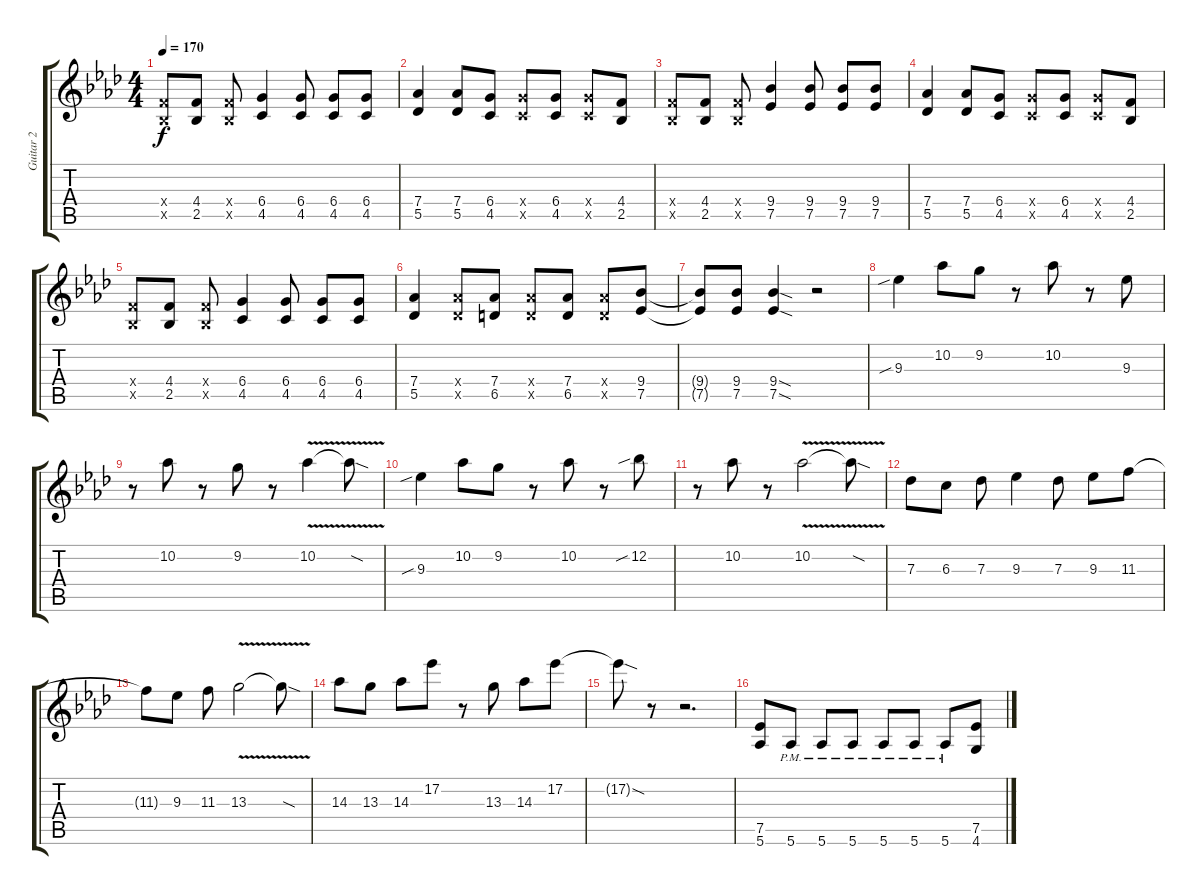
\track ("Guitar 2" "Guitar 2") {instrument distortionguitar}
\staff {score tabs}
\tuning (Eb4 Bb3 Gb3 Db3 Ab2 Eb2) {hide}
\ts (4 4)
\tempo 170
\clef g2
\ks ab
(4.4{x} 2.5{x}).8{dy f} (4.4 2.5).8 (4.4{x} 2.5{x}).8 (6.4 4.5).4 (6.4 4.5).8 (6.4 4.5).8 (6.4 4.5).8 |
(7.4 5.5).4 (7.4 5.5).8 (6.4 4.5).8 (6.4{x} 4.5{x}).8 (6.4 4.5).8 (6.4{x} 4.5{x}).8 (4.4 2.5).8 |
(4.4{x} 2.5{x}).8 (4.4 2.5).8 (4.4{x} 2.5{x}).8 (9.4 7.5).4 (9.4 7.5).8 (9.4 7.5).8 (9.4 7.5).8 |
(7.4 5.5).4 (7.4 5.5).8 (6.4 4.5).8 (6.4{x} 4.5{x}).8 (6.4 4.5).8 (6.4{x} 4.5{x}).8 (4.4 2.5).8 |
(4.4{x} 2.5{x}).8 (4.4 2.5).8 (4.4{x} 2.5{x}).8 (6.4 4.5).4 (6.4 4.5).8 (6.4 4.5).8 (6.4 4.5).8 |
(7.4 5.5).4 (7.4{x} 5.5{x}).8 (7.4 6.5).8 (7.4{x} 6.5{x}).8 (7.4 6.5).8 (7.4{x} 6.5{x}).8 (9.4 7.5).8 |
(9.4{t} 7.5{t}).8 (9.4 7.5).8 (9.4{sod} 7.5{sod}).4 r.2 |
9.3{sib}.4 10.2.8 9.2.8 r.8 10.2.8 r.8 9.3.8 |
r.8 10.2.8 r.8 9.2.8 r.8 10.2{v}.4 10.2{sod t}.8 |
9.3{sib}.4 10.2.8 9.2.8 r.8 10.2.8 r.8 12.2{sib}.8 |
r.8 10.2.8 r.8 10.2{v}.2 10.2{sod t}.8 |
7.3.8 6.3.8 7.3.8 9.3.4 7.3.8 9.3.8 11.3.8 |
11.3{t}.8 9.3.8 11.3.8 13.3{v}.2 13.3{sod t}.8 |
14.3.8 13.3.8 14.3.8 17.2.8 r.8 13.3.8 14.3.8 17.2.8 |
17.2{sod t}.8 r.8 r.2{d} |
(7.5 5.6).8 5.6{pm}.8 5.6{pm}.8 5.6{pm}.8 5.6{pm}.8 5.6{pm}.8 5.6{pm}.8 (7.5 4.6).8
